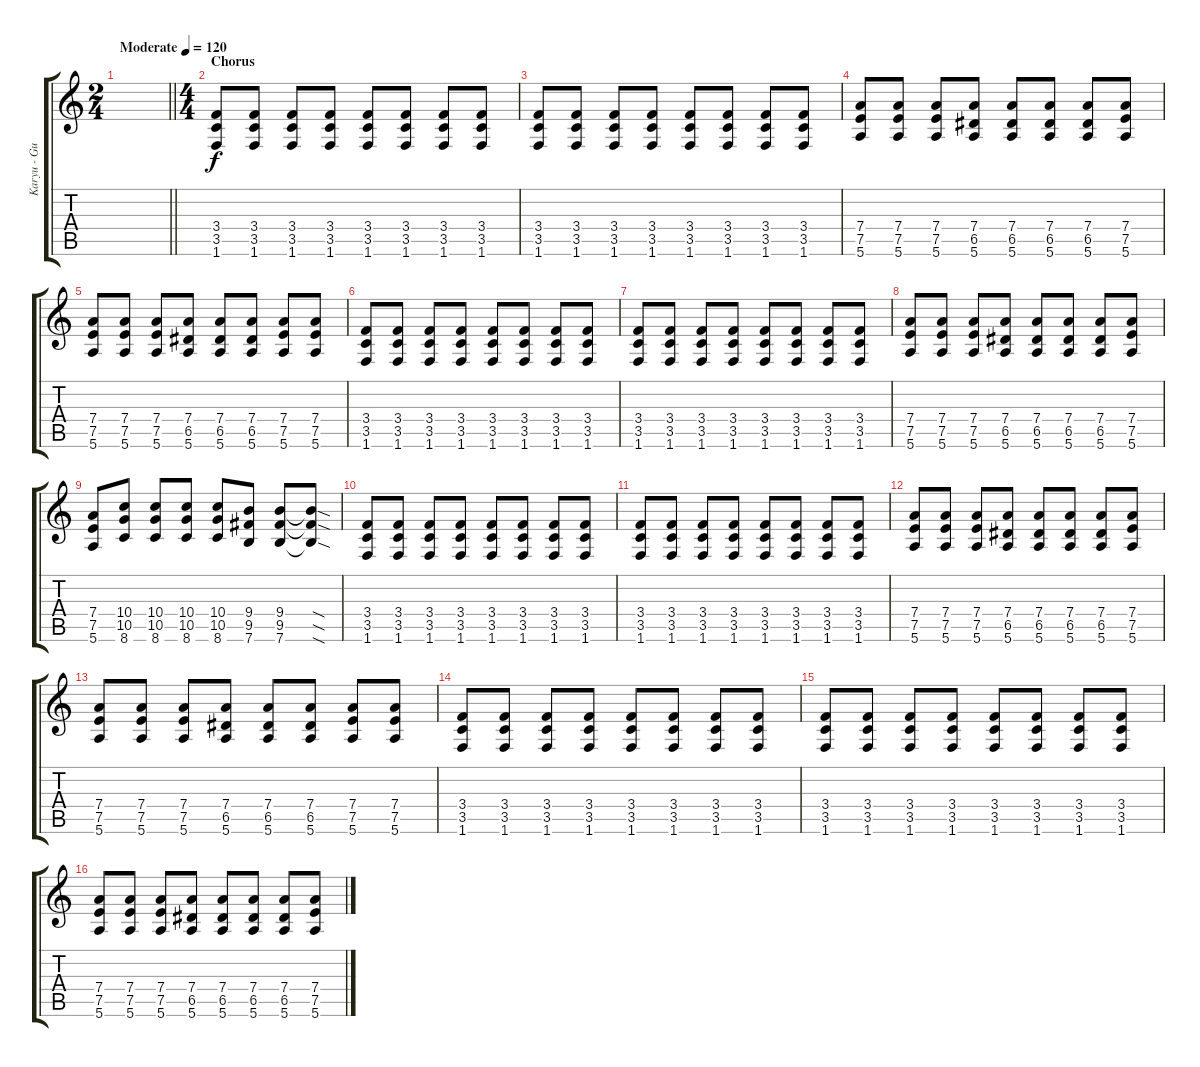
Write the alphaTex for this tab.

\track ("Karyu - Guitar 2" "Karyu - Gu") {instrument distortionguitar}
\staff {score tabs}
\tuning (E4 B3 G3 D3 A2 E2) {hide}
\ts (2 4)
\tempo (120 "Moderate")
\clef g2
\barLineRight lightlight
\ks c
|
\ts (4 4)
\section ("" "Chorus")
(3.4 3.5 1.6).8 (3.4 3.5 1.6).8 (3.4 3.5 1.6).8 (3.4 3.5 1.6).8 (3.4 3.5 1.6).8 (3.4 3.5 1.6).8 (3.4 3.5 1.6).8 (3.4 3.5 1.6).8 |
(3.4 3.5 1.6).8 (3.4 3.5 1.6).8 (3.4 3.5 1.6).8 (3.4 3.5 1.6).8 (3.4 3.5 1.6).8 (3.4 3.5 1.6).8 (3.4 3.5 1.6).8 (3.4 3.5 1.6).8 |
(7.4 7.5 5.6).8 (7.4 7.5 5.6).8 (7.4 7.5 5.6).8 (7.4 6.5 5.6).8 (7.4 6.5 5.6).8 (7.4 6.5 5.6).8 (7.4 6.5 5.6).8 (7.4 7.5 5.6).8 |
(7.4 7.5 5.6).8 (7.4 7.5 5.6).8 (7.4 7.5 5.6).8 (7.4 6.5 5.6).8 (7.4 6.5 5.6).8 (7.4 6.5 5.6).8 (7.4 7.5 5.6).8 (7.4 7.5 5.6).8 |
(3.4 3.5 1.6).8 (3.4 3.5 1.6).8 (3.4 3.5 1.6).8 (3.4 3.5 1.6).8 (3.4 3.5 1.6).8 (3.4 3.5 1.6).8 (3.4 3.5 1.6).8 (3.4 3.5 1.6).8 |
(3.4 3.5 1.6).8 (3.4 3.5 1.6).8 (3.4 3.5 1.6).8 (3.4 3.5 1.6).8 (3.4 3.5 1.6).8 (3.4 3.5 1.6).8 (3.4 3.5 1.6).8 (3.4 3.5 1.6).8 |
(7.4 7.5 5.6).8 (7.4 7.5 5.6).8 (7.4 7.5 5.6).8 (7.4 6.5 5.6).8 (7.4 6.5 5.6).8 (7.4 6.5 5.6).8 (7.4 6.5 5.6).8 (7.4 7.5 5.6).8 |
(7.4 7.5 5.6).8 (10.4 10.5 8.6).8 (10.4 10.5 8.6).8 (10.4 10.5 8.6).8 (10.4 10.5 8.6).8 (9.4 9.5 7.6).8 (9.4 9.5 7.6).8 (9.4{sod t} 9.5{sod t} 7.6{sod t}).8 |
(3.4 3.5 1.6).8 (3.4 3.5 1.6).8 (3.4 3.5 1.6).8 (3.4 3.5 1.6).8 (3.4 3.5 1.6).8 (3.4 3.5 1.6).8 (3.4 3.5 1.6).8 (3.4 3.5 1.6).8 |
(3.4 3.5 1.6).8 (3.4 3.5 1.6).8 (3.4 3.5 1.6).8 (3.4 3.5 1.6).8 (3.4 3.5 1.6).8 (3.4 3.5 1.6).8 (3.4 3.5 1.6).8 (3.4 3.5 1.6).8 |
(7.4 7.5 5.6).8 (7.4 7.5 5.6).8 (7.4 7.5 5.6).8 (7.4 6.5 5.6).8 (7.4 6.5 5.6).8 (7.4 6.5 5.6).8 (7.4 6.5 5.6).8 (7.4 7.5 5.6).8 |
(7.4 7.5 5.6).8 (7.4 7.5 5.6).8 (7.4 7.5 5.6).8 (7.4 6.5 5.6).8 (7.4 6.5 5.6).8 (7.4 6.5 5.6).8 (7.4 7.5 5.6).8 (7.4 7.5 5.6).8 |
(3.4 3.5 1.6).8 (3.4 3.5 1.6).8 (3.4 3.5 1.6).8 (3.4 3.5 1.6).8 (3.4 3.5 1.6).8 (3.4 3.5 1.6).8 (3.4 3.5 1.6).8 (3.4 3.5 1.6).8 |
(3.4 3.5 1.6).8 (3.4 3.5 1.6).8 (3.4 3.5 1.6).8 (3.4 3.5 1.6).8 (3.4 3.5 1.6).8 (3.4 3.5 1.6).8 (3.4 3.5 1.6).8 (3.4 3.5 1.6).8 |
(7.4 7.5 5.6).8 (7.4 7.5 5.6).8 (7.4 7.5 5.6).8 (7.4 6.5 5.6).8 (7.4 6.5 5.6).8 (7.4 6.5 5.6).8 (7.4 6.5 5.6).8 (7.4 7.5 5.6).8
